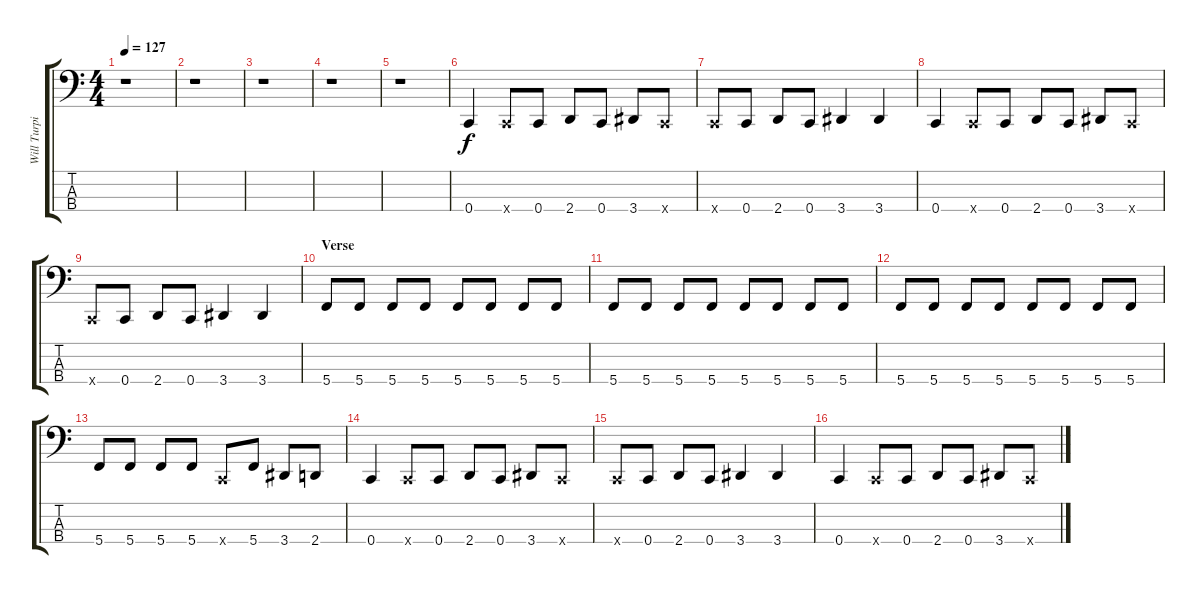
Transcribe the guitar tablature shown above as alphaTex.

\track ("Will Turpin" "Will Turpi") {instrument electricbasspick}
\staff {score tabs}
\tuning (F2 C2 G1 C1) {hide}
\ts (4 4)
\tempo 127
\clef f4
\ks c
r.1{dy f instrument electricbasspick} |
r.1 |
r.1 |
r.1 |
r.1 |
0.4.4 0.4{x}.8 0.4.8 2.4.8 0.4.8 3.4.8 0.4{x}.8 |
0.4{x}.8 0.4.8 2.4.8 0.4.8 3.4.4 3.4.4 |
0.4.4 0.4{x}.8 0.4.8 2.4.8 0.4.8 3.4.8 0.4{x}.8 |
0.4{x}.8 0.4.8 2.4.8 0.4.8 3.4.4 3.4.4 |
\section ("" "Verse")
5.4.8 5.4.8 5.4.8 5.4.8 5.4.8 5.4.8 5.4.8 5.4.8 |
5.4.8 5.4.8 5.4.8 5.4.8 5.4.8 5.4.8 5.4.8 5.4.8 |
5.4.8 5.4.8 5.4.8 5.4.8 5.4.8 5.4.8 5.4.8 5.4.8 |
5.4.8 5.4.8 5.4.8 5.4.8 0.4{x}.8 5.4.8 3.4.8 2.4.8 |
0.4.4 0.4{x}.8 0.4.8 2.4.8 0.4.8 3.4.8 0.4{x}.8 |
0.4{x}.8 0.4.8 2.4.8 0.4.8 3.4.4 3.4.4 |
0.4.4 0.4{x}.8 0.4.8 2.4.8 0.4.8 3.4.8 0.4{x}.8
